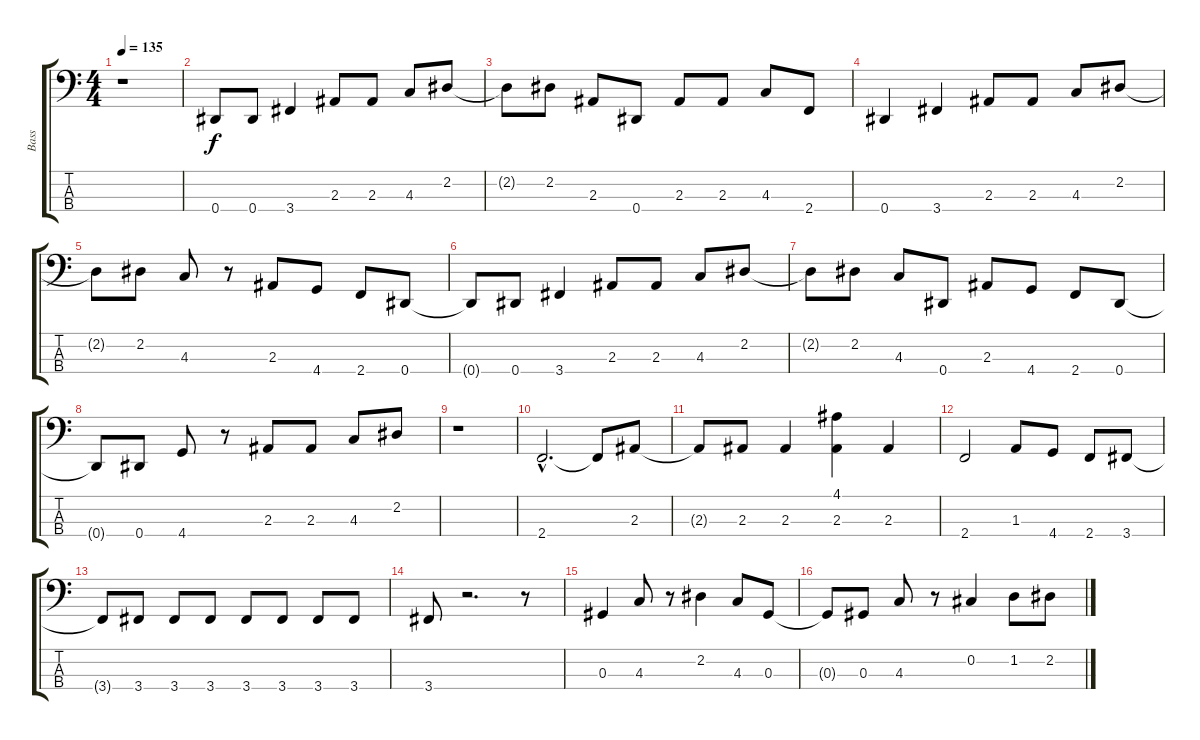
\track ("Bass" "Bass") {instrument electricbasspick}
\staff {score tabs}
\tuning (Gb2 Db2 Ab1 Eb1) {hide}
\ts (4 4)
\tempo 135
\clef f4
\ks c
r.1{dy f} |
0.4.8 0.4.8 3.4.4 2.3.8 2.3.8 4.3.8 2.2.8 |
2.2{t}.8 2.2.8 2.3.8 0.4.8 2.3.8 2.3.8 4.3.8 2.4.8 |
0.4.4 3.4.4 2.3.8 2.3.8 4.3.8 2.2.8 |
2.2{t}.8 2.2.8 4.3.8 r.8 2.3.8 4.4.8 2.4.8 0.4.8 |
0.4{t}.8 0.4.8 3.4.4 2.3.8 2.3.8 4.3.8 2.2.8 |
2.2{t}.8 2.2.8 4.3.8 0.4.8 2.3.8 4.4.8 2.4.8 0.4.8 |
0.4{t}.8 0.4.8 4.4.8 r.8 2.3.8 2.3.8 4.3.8 2.2.8 |
r.1 |
2.4{hac}.2{d} 2.4{t}.8 2.3.8 |
2.3{t}.8 2.3.8 2.3.4 (4.1 2.3).4 2.3.4 |
2.4.2 1.3.8 4.4.8 2.4.8 3.4.8 |
3.4{t}.8 3.4.8 3.4.8 3.4.8 3.4.8 3.4.8 3.4.8 3.4.8 |
3.4.8 r.2{d} r.8 |
0.3.4 4.3.8 r.8 2.2.4 4.3.8 0.3.8 |
0.3{t}.8 0.3.8 4.3.8 r.8 0.2.4 1.2.8 2.2.8
